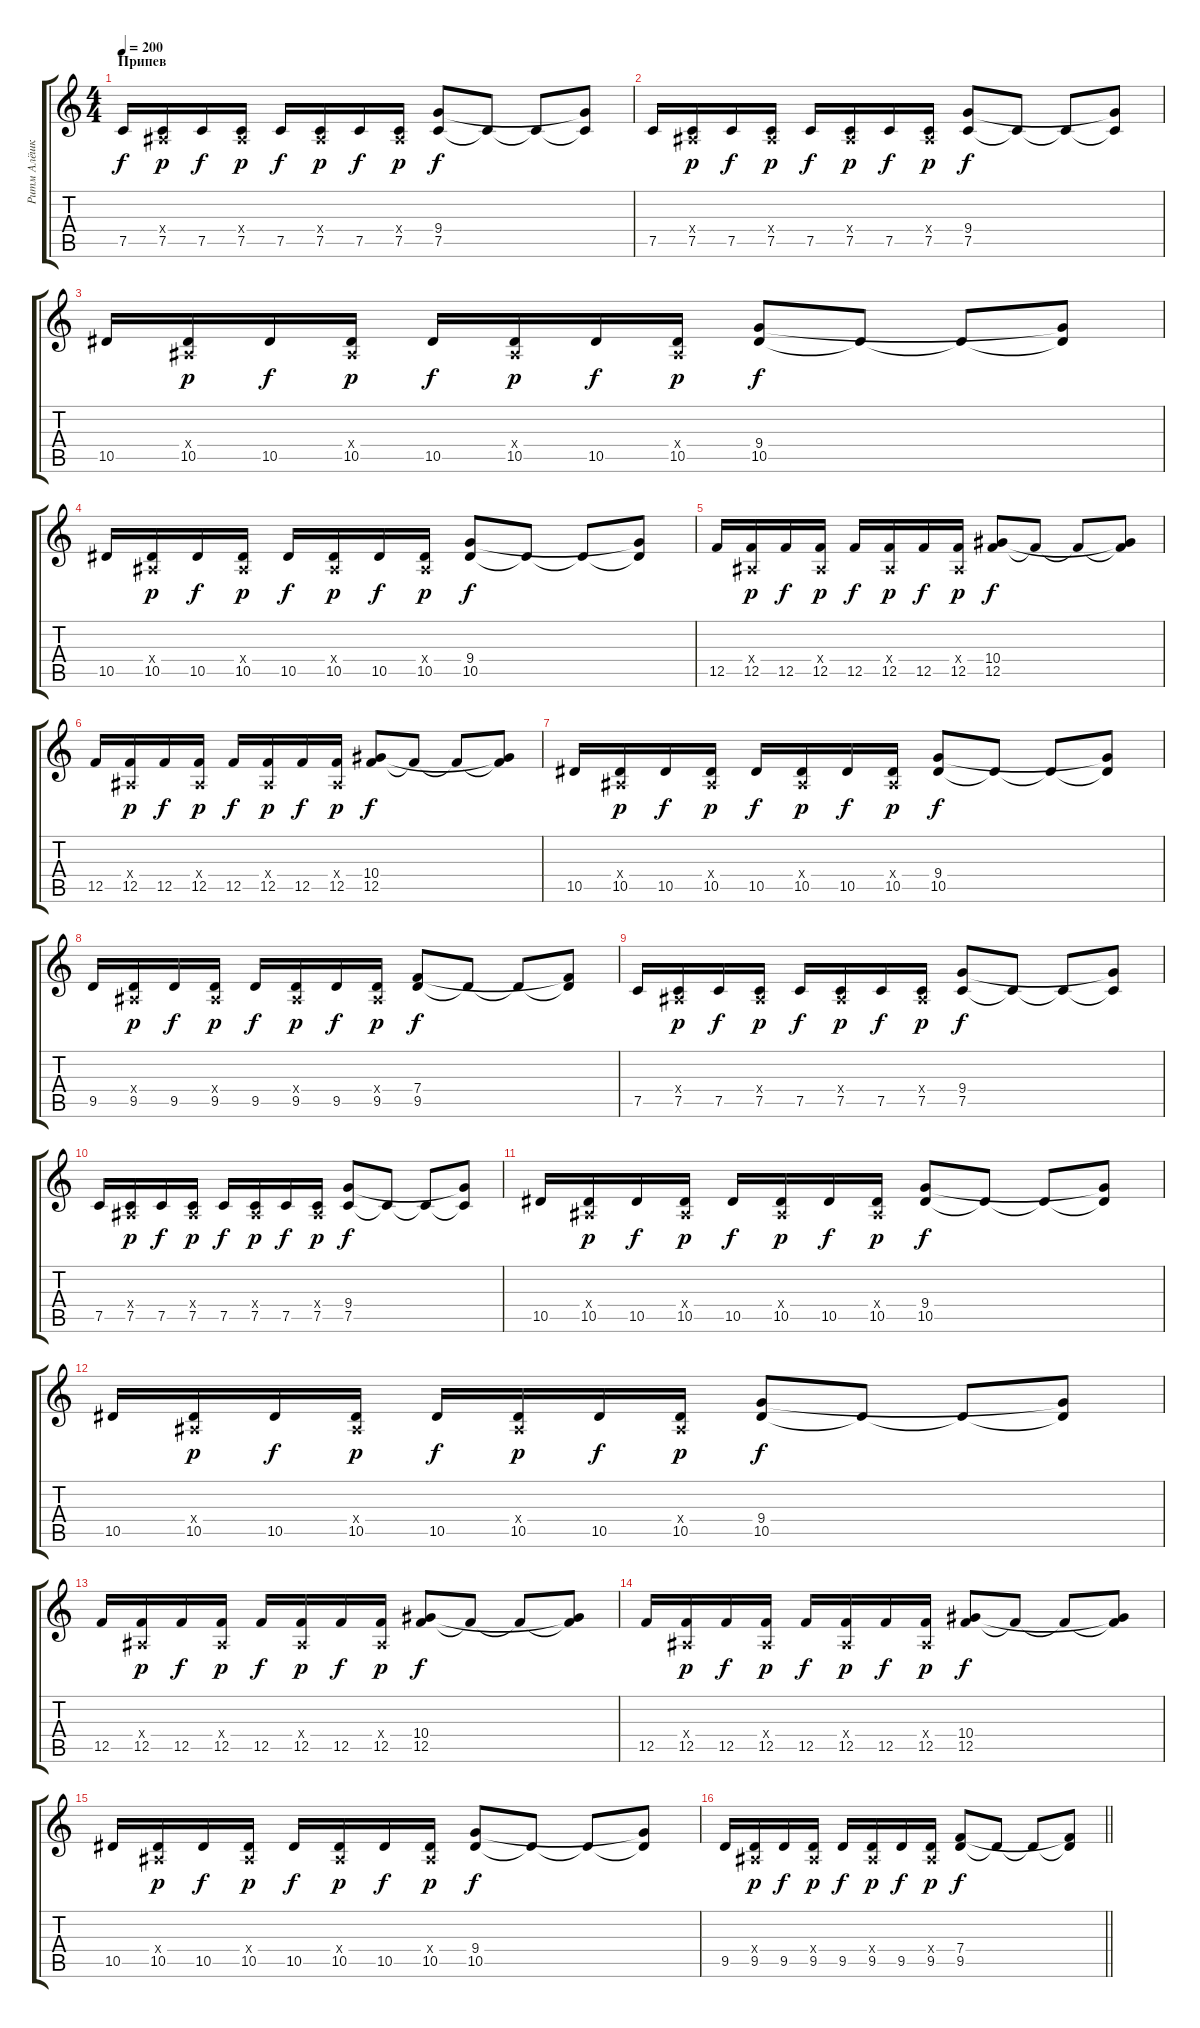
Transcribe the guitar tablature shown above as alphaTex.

\track ("Ритм Алёшка" "Ритм Алёшк") {instrument distortionguitar}
\staff {score tabs}
\tuning (C4 G3 Eb3 Bb2 F2 C2) {hide}
\ts (4 4)
\section ("" "Припев")
\tempo 200
\clef g2
\ks c
7.5.16{dy f} (0.4{x} 7.5).16{dy p} 7.5.16{dy f} (0.4{x} 7.5).16{dy p} 7.5.16{dy f} (0.4{x} 7.5).16{dy p} 7.5.16{dy f} (0.4{x} 7.5).16{dy p} (9.4 7.5).8{dy f} 7.5{t}.8 7.5{t}.8 (9.4{t} 7.5{t}).8 |
7.5.16 (0.4{x} 7.5).16{dy p} 7.5.16{dy f} (0.4{x} 7.5).16{dy p} 7.5.16{dy f} (0.4{x} 7.5).16{dy p} 7.5.16{dy f} (0.4{x} 7.5).16{dy p} (9.4 7.5).8{dy f} 7.5{t}.8 7.5{t}.8 (9.4{t} 7.5{t}).8 |
10.5.16 (0.4{x} 10.5).16{dy p} 10.5.16{dy f} (0.4{x} 10.5).16{dy p} 10.5.16{dy f} (0.4{x} 10.5).16{dy p} 10.5.16{dy f} (0.4{x} 10.5).16{dy p} (9.4 10.5).8{dy f} 10.5{t}.8 10.5{t}.8 (9.4{t} 10.5{t}).8 |
10.5.16 (0.4{x} 10.5).16{dy p} 10.5.16{dy f} (0.4{x} 10.5).16{dy p} 10.5.16{dy f} (0.4{x} 10.5).16{dy p} 10.5.16{dy f} (0.4{x} 10.5).16{dy p} (9.4 10.5).8{dy f} 10.5{t}.8 10.5{t}.8 (9.4{t} 10.5{t}).8 |
12.5.16 (0.4{x} 12.5).16{dy p} 12.5.16{dy f} (0.4{x} 12.5).16{dy p} 12.5.16{dy f} (0.4{x} 12.5).16{dy p} 12.5.16{dy f} (0.4{x} 12.5).16{dy p} (10.4 12.5).8{dy f} 12.5{t}.8 12.5{t}.8 (10.4{t} 12.5{t}).8 |
12.5.16 (0.4{x} 12.5).16{dy p} 12.5.16{dy f} (0.4{x} 12.5).16{dy p} 12.5.16{dy f} (0.4{x} 12.5).16{dy p} 12.5.16{dy f} (0.4{x} 12.5).16{dy p} (10.4 12.5).8{dy f} 12.5{t}.8 12.5{t}.8 (10.4{t} 12.5{t}).8 |
10.5.16 (0.4{x} 10.5).16{dy p} 10.5.16{dy f} (0.4{x} 10.5).16{dy p} 10.5.16{dy f} (0.4{x} 10.5).16{dy p} 10.5.16{dy f} (0.4{x} 10.5).16{dy p} (9.4 10.5).8{dy f} 10.5{t}.8 10.5{t}.8 (9.4{t} 10.5{t}).8 |
9.5.16 (0.4{x} 9.5).16{dy p} 9.5.16{dy f} (0.4{x} 9.5).16{dy p} 9.5.16{dy f} (0.4{x} 9.5).16{dy p} 9.5.16{dy f} (0.4{x} 9.5).16{dy p} (7.4 9.5).8{dy f} 9.5{t}.8 9.5{t}.8 (7.4{t} 9.5{t}).8 |
7.5.16 (0.4{x} 7.5).16{dy p} 7.5.16{dy f} (0.4{x} 7.5).16{dy p} 7.5.16{dy f} (0.4{x} 7.5).16{dy p} 7.5.16{dy f} (0.4{x} 7.5).16{dy p} (9.4 7.5).8{dy f} 7.5{t}.8 7.5{t}.8 (9.4{t} 7.5{t}).8 |
7.5.16 (0.4{x} 7.5).16{dy p} 7.5.16{dy f} (0.4{x} 7.5).16{dy p} 7.5.16{dy f} (0.4{x} 7.5).16{dy p} 7.5.16{dy f} (0.4{x} 7.5).16{dy p} (9.4 7.5).8{dy f} 7.5{t}.8 7.5{t}.8 (9.4{t} 7.5{t}).8 |
10.5.16 (0.4{x} 10.5).16{dy p} 10.5.16{dy f} (0.4{x} 10.5).16{dy p} 10.5.16{dy f} (0.4{x} 10.5).16{dy p} 10.5.16{dy f} (0.4{x} 10.5).16{dy p} (9.4 10.5).8{dy f} 10.5{t}.8 10.5{t}.8 (9.4{t} 10.5{t}).8 |
10.5.16 (0.4{x} 10.5).16{dy p} 10.5.16{dy f} (0.4{x} 10.5).16{dy p} 10.5.16{dy f} (0.4{x} 10.5).16{dy p} 10.5.16{dy f} (0.4{x} 10.5).16{dy p} (9.4 10.5).8{dy f} 10.5{t}.8 10.5{t}.8 (9.4{t} 10.5{t}).8 |
12.5.16 (0.4{x} 12.5).16{dy p} 12.5.16{dy f} (0.4{x} 12.5).16{dy p} 12.5.16{dy f} (0.4{x} 12.5).16{dy p} 12.5.16{dy f} (0.4{x} 12.5).16{dy p} (10.4 12.5).8{dy f} 12.5{t}.8 12.5{t}.8 (10.4{t} 12.5{t}).8 |
12.5.16 (0.4{x} 12.5).16{dy p} 12.5.16{dy f} (0.4{x} 12.5).16{dy p} 12.5.16{dy f} (0.4{x} 12.5).16{dy p} 12.5.16{dy f} (0.4{x} 12.5).16{dy p} (10.4 12.5).8{dy f} 12.5{t}.8 12.5{t}.8 (10.4{t} 12.5{t}).8 |
10.5.16 (0.4{x} 10.5).16{dy p} 10.5.16{dy f} (0.4{x} 10.5).16{dy p} 10.5.16{dy f} (0.4{x} 10.5).16{dy p} 10.5.16{dy f} (0.4{x} 10.5).16{dy p} (9.4 10.5).8{dy f} 10.5{t}.8 10.5{t}.8 (9.4{t} 10.5{t}).8 |
\barLineRight lightlight
9.5.16 (0.4{x} 9.5).16{dy p} 9.5.16{dy f} (0.4{x} 9.5).16{dy p} 9.5.16{dy f} (0.4{x} 9.5).16{dy p} 9.5.16{dy f} (0.4{x} 9.5).16{dy p} (7.4 9.5).8{dy f} 9.5{t}.8 9.5{t}.8 (7.4{t} 9.5{t}).8
